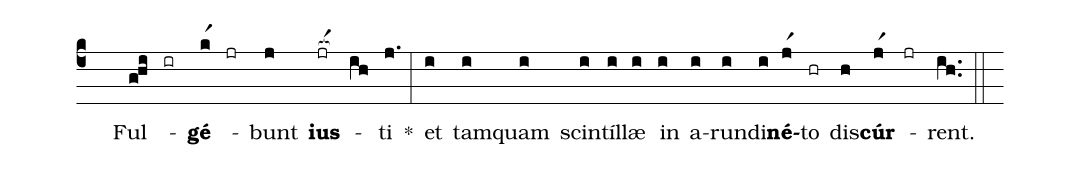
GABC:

%%
(c4)
( )Ful(g!hi) -(ir) <b>gé</b>(kr1) -(jr) bunt(j) <b>ius</b>(jr[ocba:1{]) -(ih[ocba:1}]) ti(j.) *(:)
et(i) tam(i)quam(i) scin(i)tíl(i)læ(i) in(i) a(i)run(i)di(i)<b>né</b>(jr1)to(hr) dis(h)<b>cúr</b>(jr1) -(jr) rent.(ih..) (::)
